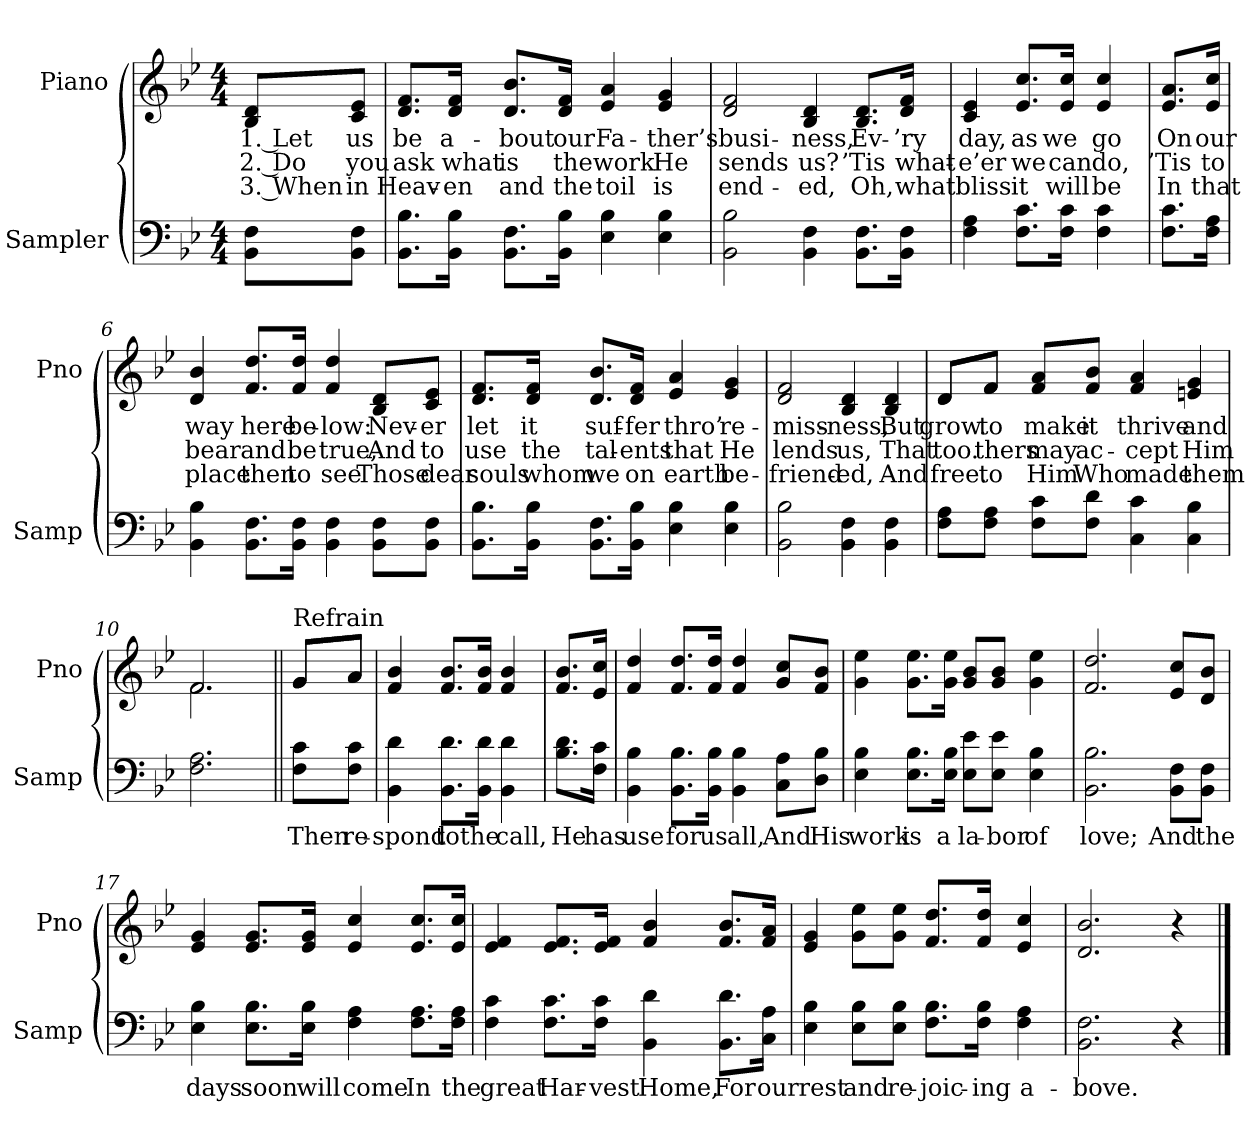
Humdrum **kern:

**kern	**text	**kern	**text	**text	**text
*part2	*part2	*part1	*part1	*part1	*part1
*staff2	*staff2	*staff1	*staff1	*staff1	*staff1
*I"Sampler	*	*I"Piano	*	*	*
*I'Samp	*	*I'Pno	*	*	*
*clefF4	*	*clefG2	*	*	*
*k[b-e-]	*	*k[b-e-]	*	*	*
*B-:	*	*B-:	*	*	*
*M4/4	*	*M4/4	*	*	*
=1	=1	=1	=1	=1	=1
8BB-\ 8F\L	.	8B-/ 8d/L	1. Let	2. Do	3. When
8BB-\ 8F\J	.	8c/ 8e-/J	us	you	in
=2	=2	=2	=2	=2	=2
8.BB-\ 8.B-\L	.	8.d/ 8.f/L	be	ask	Heav-
16BB-\ 16B-\Jk	.	16d/ 16f/Jk	a-	what	-en
8.BB-\ 8.F\L	.	8.d/ 8.b-/L	-bout	is	and
16BB-\ 16B-\Jk	.	16d/ 16f/Jk	our	the	the
4E- 4B-	.	4e- 4a	Fa-	work	toil
4E- 4B-	.	4e- 4g	-ther’s	He	is
=3	=3	=3	=3	=3	=3
2BB- 2B-	.	2d 2f	busi-	sends	end-
4BB- 4F	.	4B- 4d	-ness,	us?	-ed,
8.BB-\ 8.F\L	.	8.B-/ 8.d/L	Ev-	’Tis	Oh,
16BB-\ 16F\Jk	.	16d/ 16f/Jk	-’ry	what-	what
=4	=4	=4	=4	=4	=4
4F 4A	.	4c 4e-	day,	-e’er	bliss
8.F\ 8.c\L	.	8.e-/ 8.cc/L	as	we	it
16F\ 16c\Jk	.	16e-/ 16cc/Jk	we	can	will
4F 4c	.	4e- 4cc	go	do,	be
=5	=5	=5	=5	=5	=5
8.F\ 8.c\L	.	8.e-/ 8.a/L	On	’Tis	In
16F\ 16A\Jk	.	16e-/ 16cc/Jk	our	to	that
=6	=6	=6	=6	=6	=6
4BB- 4B-	.	4d 4b-	way	bear	place
8.BB-\ 8.F\L	.	8.f/ 8.dd/L	here	and	then
16BB-\ 16F\Jk	.	16f/ 16dd/Jk	be-	be	to
4BB- 4F	.	4f 4dd	-low:	true,	see
8BB-\ 8F\L	.	8B-/ 8d/L	Nev-	And	Those
8BB-\ 8F\J	.	8c/ 8e-/J	-er	to	dear
=7	=7	=7	=7	=7	=7
8.BB-\ 8.B-\L	.	8.d/ 8.f/L	let	use	souls
16BB-\ 16B-\Jk	.	16d/ 16f/Jk	it	the	whom
8.BB-\ 8.F\L	.	8.d/ 8.b-/L	suf-	tal-	we
16BB-\ 16B-\Jk	.	16d/ 16f/Jk	-fer	-ents	on
4E- 4B-	.	4e- 4a	thro’	that	earth
4E- 4B-	.	4e- 4g	re-	He	be-
=8	=8	=8	=8	=8	=8
2BB- 2B-	.	2d 2f	-miss-	lends	-friend-
4BB- 4F	.	4B- 4d	-ness,	us,	-ed,
4BB- 4F	.	4B- 4d	But	That	And
=9	=9	=9	=9	=9	=9
*	*	*^	*	*	*
8F\ 8A\L	.	8d/L	8d/L	grow.	too.	free.
8F\ 8A\J	.	8f/J	8f/J	to	-thers	to
8F\ 8c\L	.	8f/ 8a/L	2.ryy	make	may	Him
8F\ 8d\J	.	8f/ 8b-/J	.	it	ac-	Who
4C 4c	.	4f 4a	.	thrive	-cept	made
4C 4B-	.	4en 4g	.	and	Him	them
=10	=10	=10	=10	=10	=10	=10
2.F 2.A	.	2.f/	2.f	.	.	.
=11||	=11||	=11||	=11||	=11||	=11||	=11||
!	!	!LO:TX:t=Refrain	!	!	!	!
8F\ 8c\L	Then	8g/L	8g/L	.	.	.
8F\ 8c\J	re-	8a/J	8a/J	.	.	.
*	*	*v	*v	*	*	*
=12	=12	=12	=12	=12	=12
4BB- 4d	-spond	4f 4b-	.	.	.
8.BB-\ 8.d\L	to	8.f/ 8.b-/L	.	.	.
16BB-\ 16d\Jk	the	16f/ 16b-/Jk	.	.	.
4BB- 4d	call,	4f 4b-	.	.	.
=13	=13	=13	=13	=13	=13
8.B-\ 8.d\L	He	8.f/ 8.b-/L	.	.	.
16F\ 16c\Jk	has	16e-/ 16cc/Jk	.	.	.
=14	=14	=14	=14	=14	=14
4BB- 4B-	use	4f 4dd	.	.	.
8.BB-\ 8.B-\L	for	8.f/ 8.dd/L	.	.	.
16BB-\ 16B-\Jk	us	16f/ 16dd/Jk	.	.	.
4BB- 4B-	all,	4f 4dd	.	.	.
8C\ 8A\L	And	8g/ 8cc/L	.	.	.
8D\ 8B-\J	His	8f/ 8b-/J	.	.	.
=15	=15	=15	=15	=15	=15
4E- 4B-	work	4g 4ee-	.	.	.
8.E-\ 8.B-\L	is	8.g\ 8.ee-\L	.	.	.
16E-\ 16B-\Jk	a	16g\ 16ee-\Jk	.	.	.
8E-\ 8e-\L	la-	8g/ 8b-/L	.	.	.
8E-\ 8e-\J	-bor	8g/ 8b-/J	.	.	.
4E- 4B-	of	4g 4ee-	.	.	.
=16	=16	=16	=16	=16	=16
2.BB- 2.B-	love;	2.f 2.dd	.	.	.
8BB-\ 8F\L	And	8e-/ 8cc/L	.	.	.
8BB-\ 8F\J	the	8d/ 8b-/J	.	.	.
=17	=17	=17	=17	=17	=17
4E- 4B-	days	4e- 4g	.	.	.
8.E-\ 8.B-\L	soon	8.e-/ 8.g/L	.	.	.
16E-\ 16B-\Jk	will	16e-/ 16g/Jk	.	.	.
4F 4A	come	4e- 4cc	.	.	.
8.F\ 8.A\L	In	8.e-/ 8.cc/L	.	.	.
16F\ 16A\Jk	the	16e-/ 16cc/Jk	.	.	.
=18	=18	=18	=18	=18	=18
4F 4c	great	4e- 4f	.	.	.
8.F\ 8.c\L	Har-	8.e-/ 8.f/L	.	.	.
16F\ 16c\Jk	-vest	16e-/ 16f/Jk	.	.	.
4BB- 4d	Home,	4f 4b-	.	.	.
8.BB-\ 8.d\L	For	8.f/ 8.b-/L	.	.	.
16C\ 16A\Jk	our	16f/ 16a/Jk	.	.	.
=19	=19	=19	=19	=19	=19
4E- 4B-	rest	4e- 4g	.	.	.
8E-\ 8B-\L	and	8g\ 8ee-\L	.	.	.
8E-\ 8B-\J	re-	8g\ 8ee-\J	.	.	.
8.F\ 8.B-\L	-joic-	8.f/ 8.dd/L	.	.	.
16F\ 16B-\Jk	-ing	16f/ 16dd/Jk	.	.	.
4F 4A	a-	4e- 4cc	.	.	.
=20	=20	=20	=20	=20	=20
2.BB- 2.F	-bove.	2.d 2.b-	.	.	.
4r	.	4r	.	.	.
==	==	==	==	==	==
*-	*-	*-	*-	*-	*-
